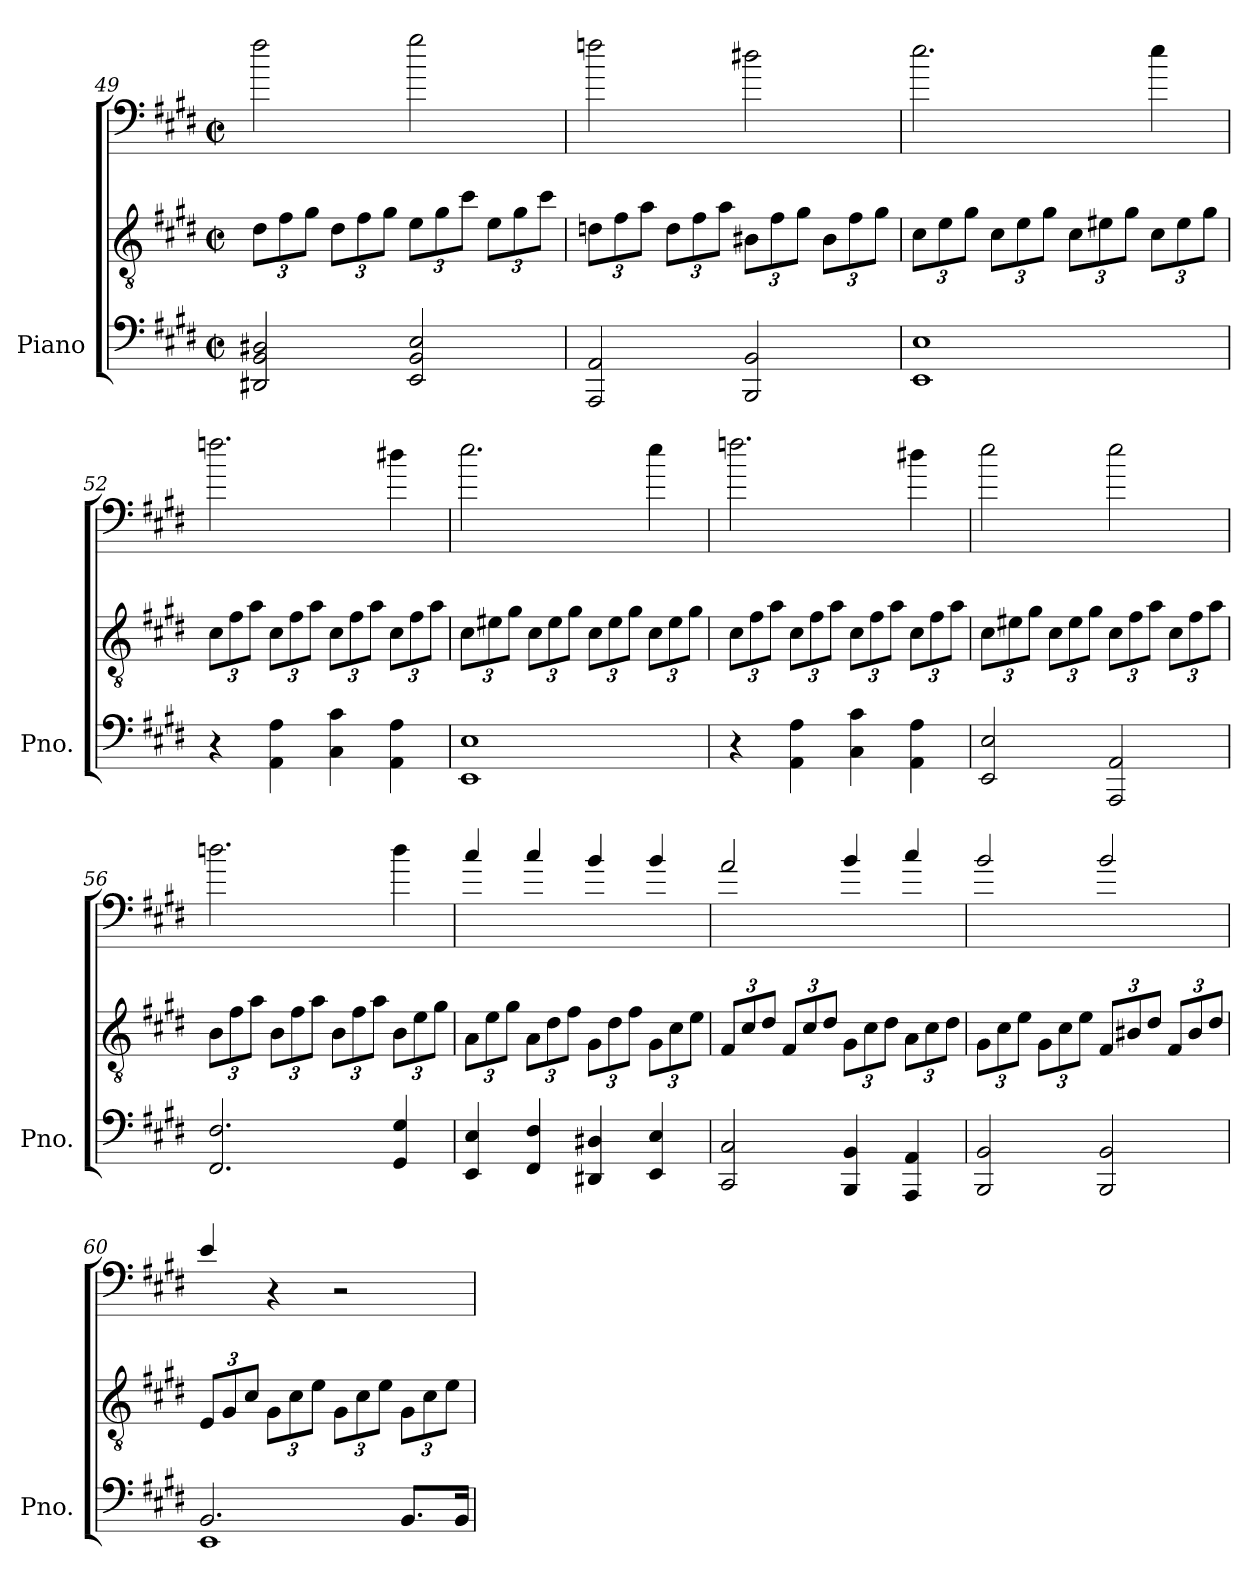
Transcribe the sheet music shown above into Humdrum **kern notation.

**kern	**kern	**kern
*part1	*part1	*part1
*staff3	*staff2	*staff1
*I"Piano	*	*
*I'Pno.	*	*
*clefF5	*clefGv2	*clefF5
*k[f#c#g#d#]	*k[f#c#g#d#]	*k[f#c#g#d#]
*M2/2	*M2/2	*M2/2
*met(c|)	*met(c|)	*met(c|)
*	*Xbrackettup	*
=49	=49	=49
2BBB#X/ 2GG#/ 2BB#X/	12d#\L	2dd#\
.	12f#\	.
.	12g#\J	.
.	12d#\L	.
.	12f#\	.
.	12g#\J	.
2CC#/ 2GG#/ 2C#/	12e\L	2ee\
.	12g#\	.
.	12cc#\J	.
.	12e\L	.
.	12g#\	.
.	12cc#\J	.
=50	=50	=50
2FFF#/ 2FF#/	12dn\L	2ddn\
.	12f#\	.
.	12a\J	.
.	12d\L	.
.	12f#\	.
.	12a\J	.
2GGG#/ 2GG#/	12B#X\L	2b#X\
.	12f#\	.
.	12g#\J	.
.	12B#\L	.
.	12f#\	.
.	12g#\J	.
!!LO:LB:g=z
=51	=51	=51
1CC# 1C#	12c#\L	2.cc#\
.	12e\	.
.	12g#\J	.
.	12c#\L	.
.	12e\	.
.	12g#\J	.
.	12c#\L	.
.	12e#X\	.
.	12g#\J	.
.	12c#\L	4cc#\
.	12e#\	.
.	12g#\J	.
=52	=52	=52
4r	12c#\L	2.ddn\
.	12f#\	.
.	12a\J	.
4FF#\ 4F#\	12c#\L	.
.	12f#\	.
.	12a\J	.
4AA\ 4A\	12c#\L	.
.	12f#\	.
.	12a\J	.
4FF#\ 4F#\	12c#\L	4b#X\
.	12f#\	.
.	12a\J	.
=53	=53	=53
1CC# 1C#	12c#\L	2.cc#\
.	12e#X\	.
.	12g#\J	.
.	12c#\L	.
.	12e#\	.
.	12g#\J	.
.	12c#\L	.
.	12e#\	.
.	12g#\J	.
.	12c#\L	4cc#\
.	12e#\	.
.	12g#\J	.
!!LO:LB:g=z
=54	=54	=54
4r	12c#\L	2.ddn\
.	12f#\	.
.	12a\J	.
4FF#\ 4F#\	12c#\L	.
.	12f#\	.
.	12a\J	.
4AA\ 4A\	12c#\L	.
.	12f#\	.
.	12a\J	.
4FF#\ 4F#\	12c#\L	4b#X\
.	12f#\	.
.	12a\J	.
=55	=55	=55
2CC#/ 2C#/	12c#\L	2cc#\
.	12e#X\	.
.	12g#\J	.
.	12c#\L	.
.	12e#\	.
.	12g#\J	.
2FFF#/ 2FF#/	12c#\L	2cc#\
.	12f#\	.
.	12a\J	.
.	12c#\L	.
.	12f#\	.
.	12a\J	.
=56	=56	=56
2.DD#/ 2.D#/	12B\L	2.bn\
.	12f#\	.
.	12a\J	.
.	12B\L	.
.	12f#\	.
.	12a\J	.
.	12B\L	.
.	12f#\	.
.	12a\J	.
4EE/ 4E/	12B\L	4b\
.	12e\	.
.	12g#\J	.
!!LO:LB:g=z
=57	=57	=57
4CC#/ 4C#/	12A\L	4a/
.	12e\	.
.	12g#\J	.
4DD#/ 4D#/	12A\L	4a/
.	12d#\	.
.	12f#\J	.
4BBB#X/ 4BB#X/	12G#\L	4g#/
.	12d#\	.
.	12f#\J	.
4CC#/ 4C#/	12G#\L	4g#/
.	12c#\	.
.	12e\J	.
=58	=58	=58
2AAA/ 2AA/	12F#/L	2f#/
.	12c#/	.
.	12d#/J	.
.	12F#/L	.
.	12c#/	.
.	12d#/J	.
4GGG#/ 4GG#/	12G#\L	4g#/
.	12c#\	.
.	12d#\J	.
4FFF#/ 4FF#/	12A\L	4a/
.	12c#\	.
.	12d#\J	.
=59	=59	=59
2GGG#/ 2GG#/	12G#\L	2g#/
.	12c#\	.
.	12e\J	.
.	12G#\L	.
.	12c#\	.
.	12e\J	.
2GGG#/ 2GG#/	12F#/L	2g#/
.	12B#X/	.
.	12d#/J	.
.	12F#/L	.
.	12B#/	.
.	12d#/J	.
!!LO:PB:g=z
=60	=60	=60
*^	*	*
1CC#	2.GG#/	12E/L	4c#/
.	.	12G#/	.
.	.	12c#/J	.
.	.	12G#\L	4r
.	.	12c#\	.
.	.	12e\J	.
.	.	12G#\L	2r
.	.	12c#\	.
.	.	12e\J	.
.	8.GG#/L	12G#\L	.
.	.	12c#\	.
.	.	12e\J	.
.	16GG#/Jk	.	.
*v	*v	*	*
=	=	=
*-	*-	*-
